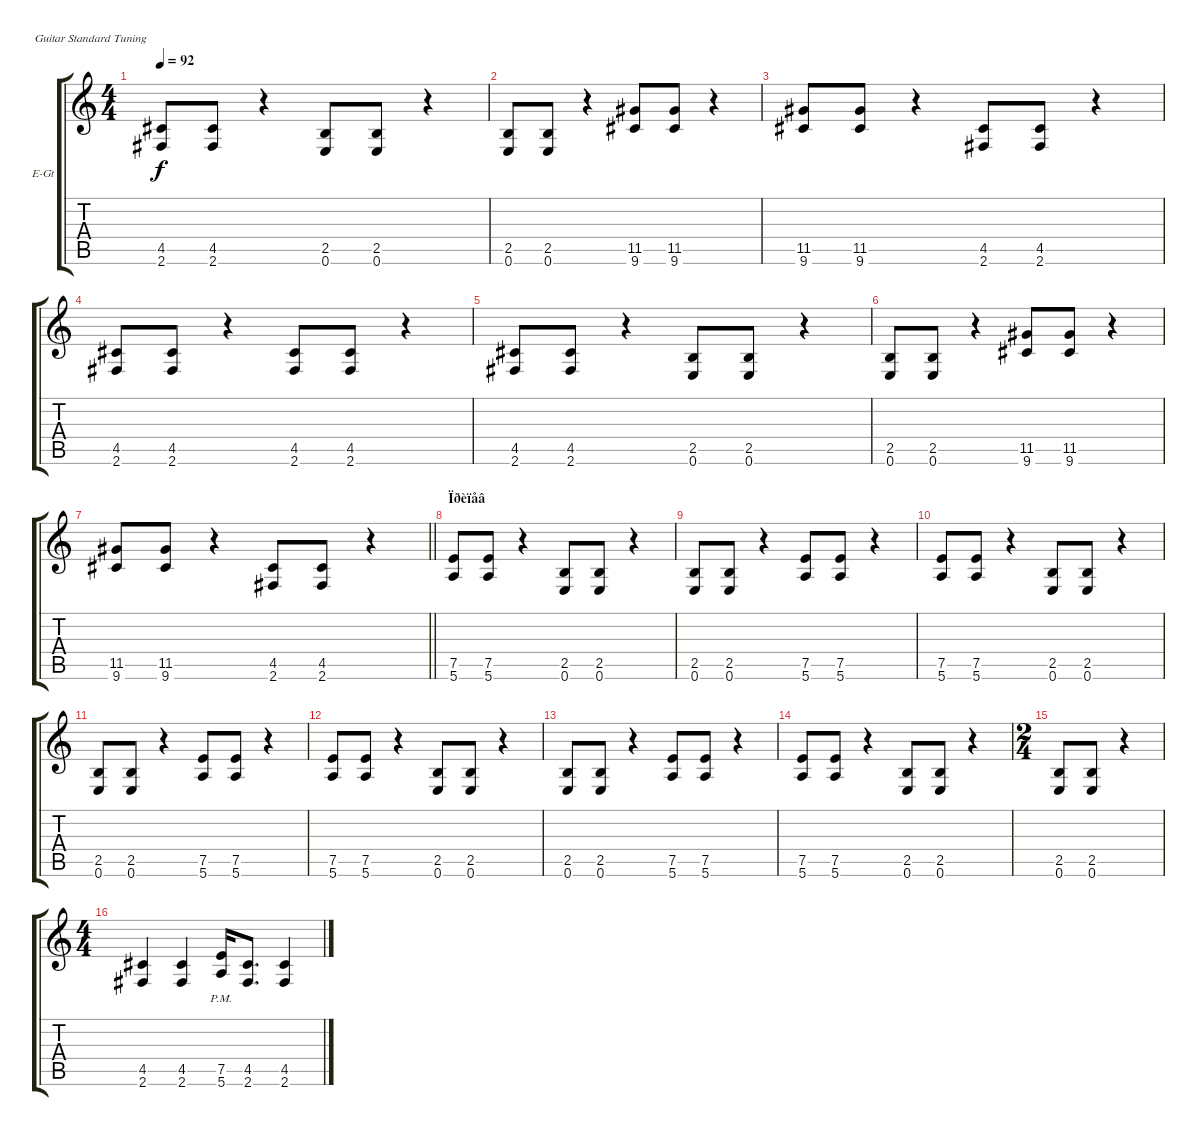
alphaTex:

\bracketExtendMode groupsimilarinstruments
\firstSystemTrackNameOrientation horizontal
\otherSystemsTrackNameOrientation horizontal
\track ("Ãèòàðà 1" "E-Gt") {instrument distortionguitar}
\staff {score tabs}
\tuning (E4 B3 G3 D3 A2 E2)
\ts (4 4)
\tempo 92
\clef g2
\ks c
(4.5 2.6).8{dy f} (4.5 2.6).8 r.4 (2.5 0.6).8 (2.5 0.6).8 r.4 |
(2.5 0.6).8 (2.5 0.6).8 r.4 (11.5 9.6).8 (11.5 9.6).8 r.4 |
(11.5 9.6).8 (11.5 9.6).8 r.4 (4.5 2.6).8 (4.5 2.6).8 r.4 |
(4.5 2.6).8 (4.5 2.6).8 r.4 (4.5 2.6).8 (4.5 2.6).8 r.4 |
(4.5 2.6).8 (4.5 2.6).8 r.4 (2.5 0.6).8 (2.5 0.6).8 r.4 |
(2.5 0.6).8 (2.5 0.6).8 r.4 (11.5 9.6).8 (11.5 9.6).8 r.4 |
\barLineRight lightlight
(11.5 9.6).8 (11.5 9.6).8 r.4 (4.5 2.6).8 (4.5 2.6).8 r.4 |
\section ("" "Ïðèïåâ")
(7.5 5.6).8 (7.5 5.6).8 r.4 (2.5 0.6).8 (2.5 0.6).8 r.4 |
(2.5 0.6).8 (2.5 0.6).8 r.4 (7.5 5.6).8 (7.5 5.6).8 r.4 |
(7.5 5.6).8 (7.5 5.6).8 r.4 (2.5 0.6).8 (2.5 0.6).8 r.4 |
(2.5 0.6).8 (2.5 0.6).8 r.4 (7.5 5.6).8 (7.5 5.6).8 r.4 |
(7.5 5.6).8 (7.5 5.6).8 r.4 (2.5 0.6).8 (2.5 0.6).8 r.4 |
(2.5 0.6).8 (2.5 0.6).8 r.4 (7.5 5.6).8 (7.5 5.6).8 r.4 |
(7.5 5.6).8 (7.5 5.6).8 r.4 (2.5 0.6).8 (2.5 0.6).8 r.4 |
\ts (2 4)
\beaming (8 2 2 2 2)
(2.5 0.6).8 (2.5 0.6).8 r.4 |
\ts (4 4)
\beaming (8 2 2 2 2)
(4.5 2.6).4 (4.5 2.6).4 (7.5{pm} 5.6{pm}).16 (4.5 2.6).8{d} (4.5 2.6).4
